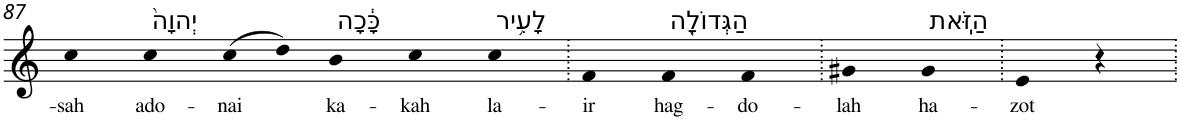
**kern	**text
*part1	*part1
*staff1	*staff1
*I"Piano	*
*I'Pno	*
!!LO:PB:g=z
*clefG2	*
*k[]	*
=87	=87
!	!LO:LY:b
4cc	-sah
!LO:TX:a:t=יְהוָה֙	!
!	!LO:LY:b
4cc	ado-
!	!LO:LY:b
(>8cc	-nai
8dd)	.
!LO:TX:a:t=כָּ֔כָה	!
!	!LO:LY:b
4b	ka-
!	!LO:LY:b
4cc	-kah
!LO:TX:a:t=לָעִ֥יר	!
!	!LO:LY:b
4cc	la-
=88.	=88.
!	!LO:LY:b
4f	-ir
!LO:TX:a:t=הַגְּדוֹלָ֖ה	!
!	!LO:LY:b
4f	hag-
!	!LO:LY:b
4f	-do-
=89.	=89.
!	!LO:LY:b
4g#X	-lah
!LO:TX:a:t=הַזֹּֽאת	!
!	!LO:LY:b
4g#	ha-
=90.	=90.
!	!LO:LY:b
4e	-zot
4r	.
=.	=.
*-	*-
